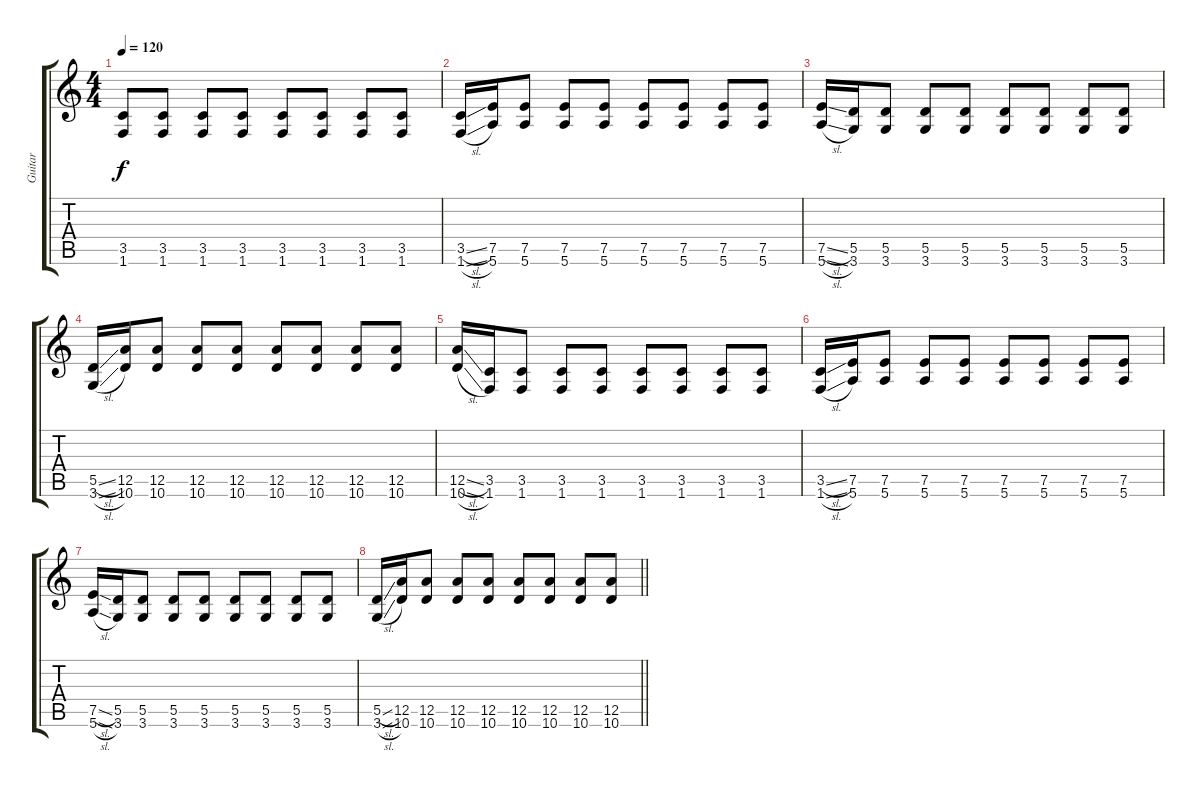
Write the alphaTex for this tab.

\track ("Guitar" "Guitar") {instrument overdrivenguitar}
\staff {score tabs}
\tuning (E4 B3 G3 D3 A2 E2) {hide}
\ts (4 4)
\tempo 120
\clef g2
\ks c
(3.5 1.6).8{dy f volume 13} (3.5 1.6).8 (3.5 1.6).8 (3.5 1.6).8 (3.5 1.6).8 (3.5 1.6).8 (3.5 1.6).8 (3.5 1.6).8 |
(3.5{sl} 1.6{sl}).16 (7.5 5.6).16 (7.5 5.6).8 (7.5 5.6).8 (7.5 5.6).8 (7.5 5.6).8 (7.5 5.6).8 (7.5 5.6).8 (7.5 5.6).8 |
(7.5{sl} 5.6{sl}).16 (5.5 3.6).16 (5.5 3.6).8 (5.5 3.6).8 (5.5 3.6).8 (5.5 3.6).8 (5.5 3.6).8 (5.5 3.6).8 (5.5 3.6).8 |
(5.5{sl} 3.6{sl}).16 (12.5 10.6).16 (12.5 10.6).8 (12.5 10.6).8 (12.5 10.6).8 (12.5 10.6).8 (12.5 10.6).8 (12.5 10.6).8 (12.5 10.6).8 |
(12.5{sl} 10.6{sl}).16 (3.5 1.6).16 (3.5 1.6).8 (3.5 1.6).8 (3.5 1.6).8 (3.5 1.6).8 (3.5 1.6).8 (3.5 1.6).8 (3.5 1.6).8 |
(3.5{sl} 1.6{sl}).16 (7.5 5.6).16 (7.5 5.6).8 (7.5 5.6).8 (7.5 5.6).8 (7.5 5.6).8 (7.5 5.6).8 (7.5 5.6).8 (7.5 5.6).8 |
(7.5{sl} 5.6{sl}).16 (5.5 3.6).16 (5.5 3.6).8 (5.5 3.6).8 (5.5 3.6).8 (5.5 3.6).8 (5.5 3.6).8 (5.5 3.6).8 (5.5 3.6).8 |
\barLineRight lightlight
(5.5{sl} 3.6{sl}).16 (12.5 10.6).16 (12.5 10.6).8 (12.5 10.6).8 (12.5 10.6).8 (12.5 10.6).8 (12.5 10.6).8 (12.5 10.6).8 (12.5 10.6).8
